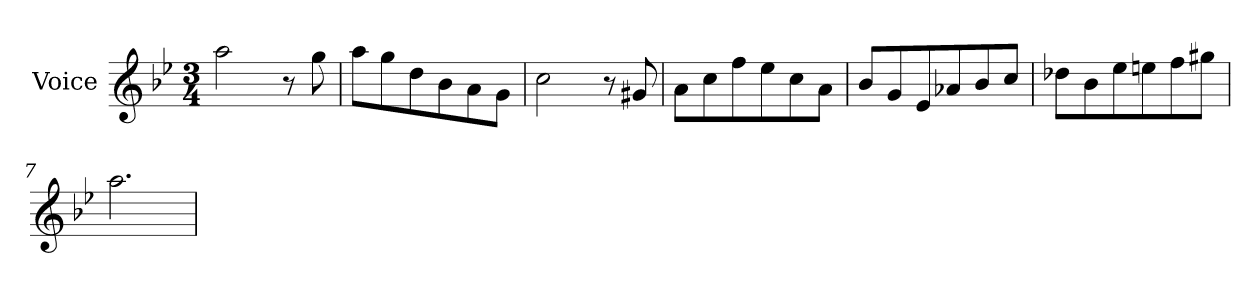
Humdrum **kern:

**kern
*part1
*staff1
*I"Voice
*I'Voice
*clefG2
*k[b-e-]
*M3/4
=1
2aa\
8r
8gg\
=2
8aa\L
8gg\
8dd\
8b-\
8a\
8g\J
=3
2cc\
8r
8g#X/
=4
8a\L
8cc\
8ff\
8ee-\
8cc\
8a\J
=5
8b-/L
8g/
8e-/
8a-X/
8b-/
8cc/J
=6
8dd-X\L
8b-\
8ee-\
8een\
8ff\
8gg#X\J
=7
2.aa\
=
*-
